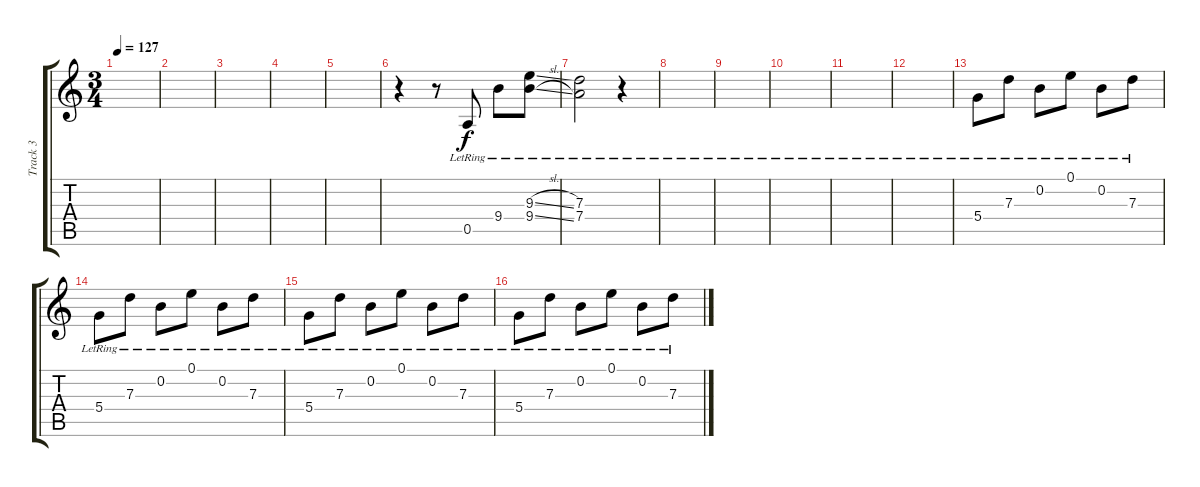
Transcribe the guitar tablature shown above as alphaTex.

\track ("Track 3" "Track 3") {instrument acousticguitarsteel}
\staff {score tabs}
\tuning (E4 B3 G3 D3 A2 E2) {hide}
\ts (3 4)
\tempo 127
\clef g2
\ks c
|
|
|
|
|
r.4 r.8 0.5{lr}.8 9.4{lr}.8 (9.3{sl lr} 9.4{sl lr}).8 |
(7.3{lr} 7.4{lr}).2 r.4 |
|
|
|
|
|
5.4{lr}.8 7.3{lr}.8 0.2{lr}.8 0.1{lr}.8 0.2{lr}.8 7.3{lr}.8 |
5.4{lr}.8 7.3{lr}.8 0.2{lr}.8 0.1{lr}.8 0.2{lr}.8 7.3{lr}.8 |
5.4{lr}.8 7.3{lr}.8 0.2{lr}.8 0.1{lr}.8 0.2{lr}.8 7.3{lr}.8 |
5.4{lr}.8 7.3{lr}.8 0.2{lr}.8 0.1{lr}.8 0.2{lr}.8 7.3{lr}.8
